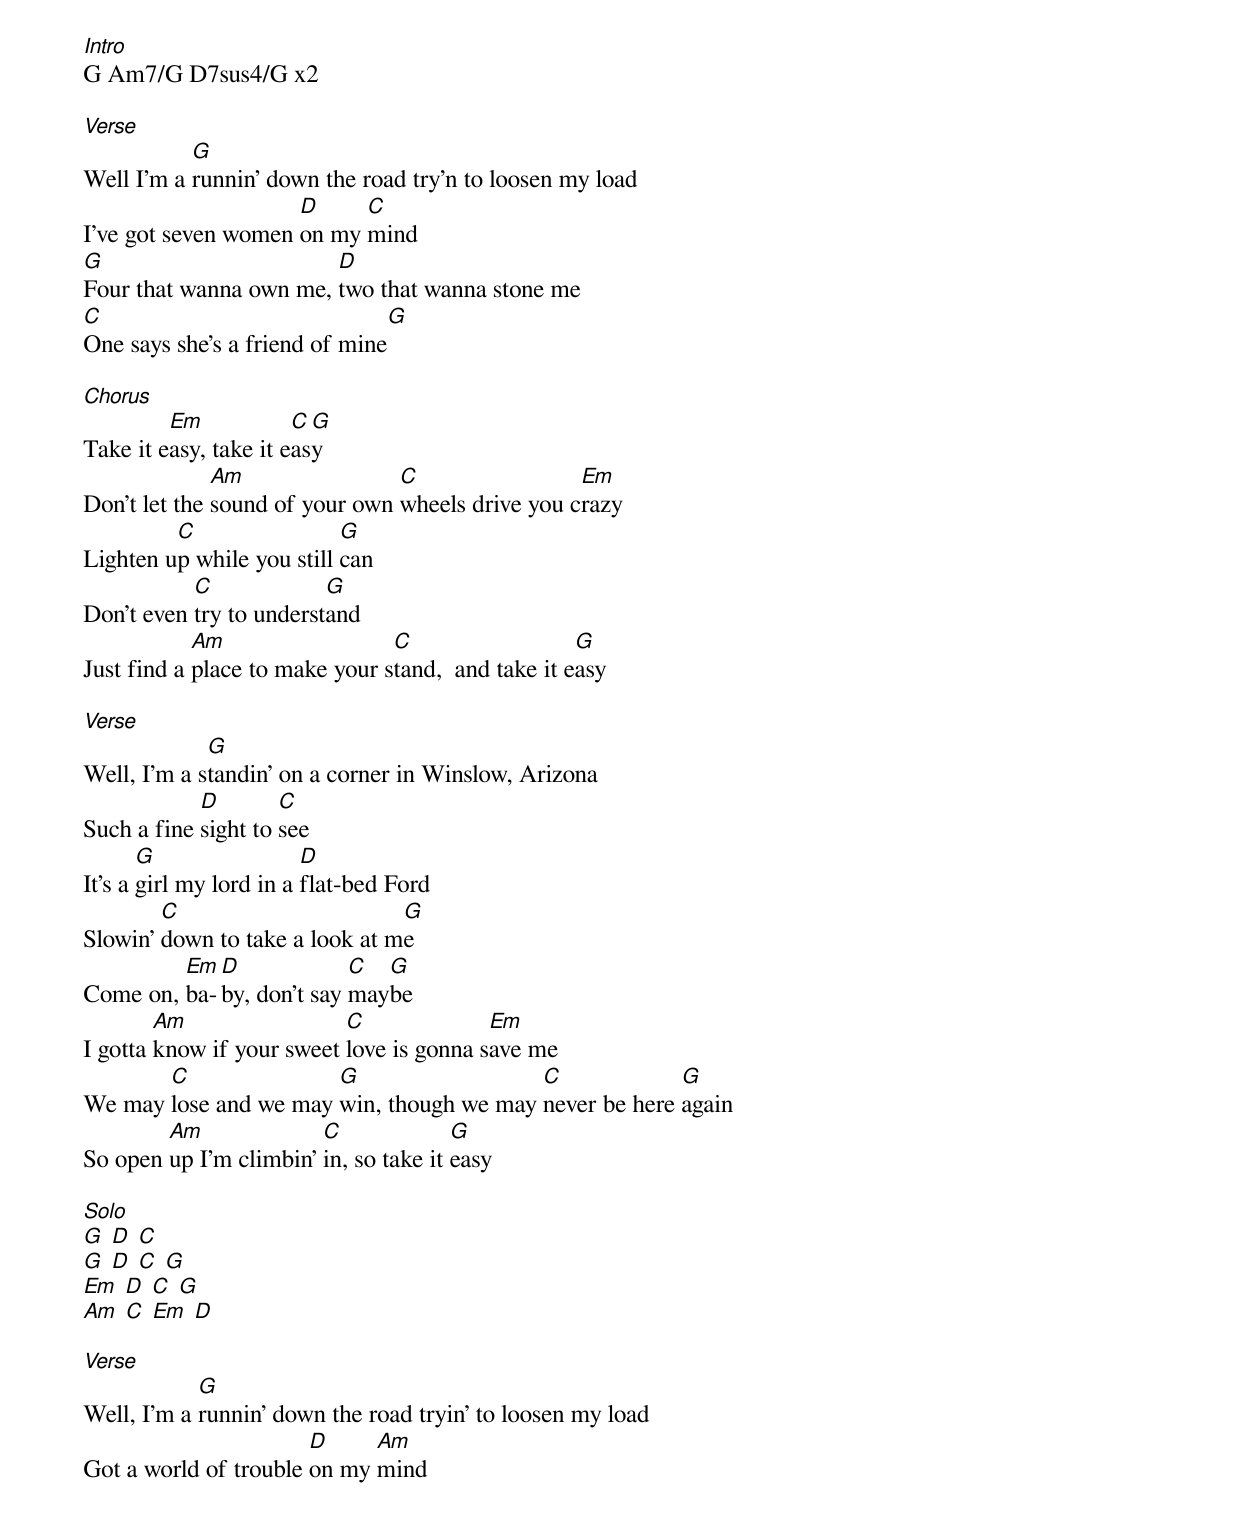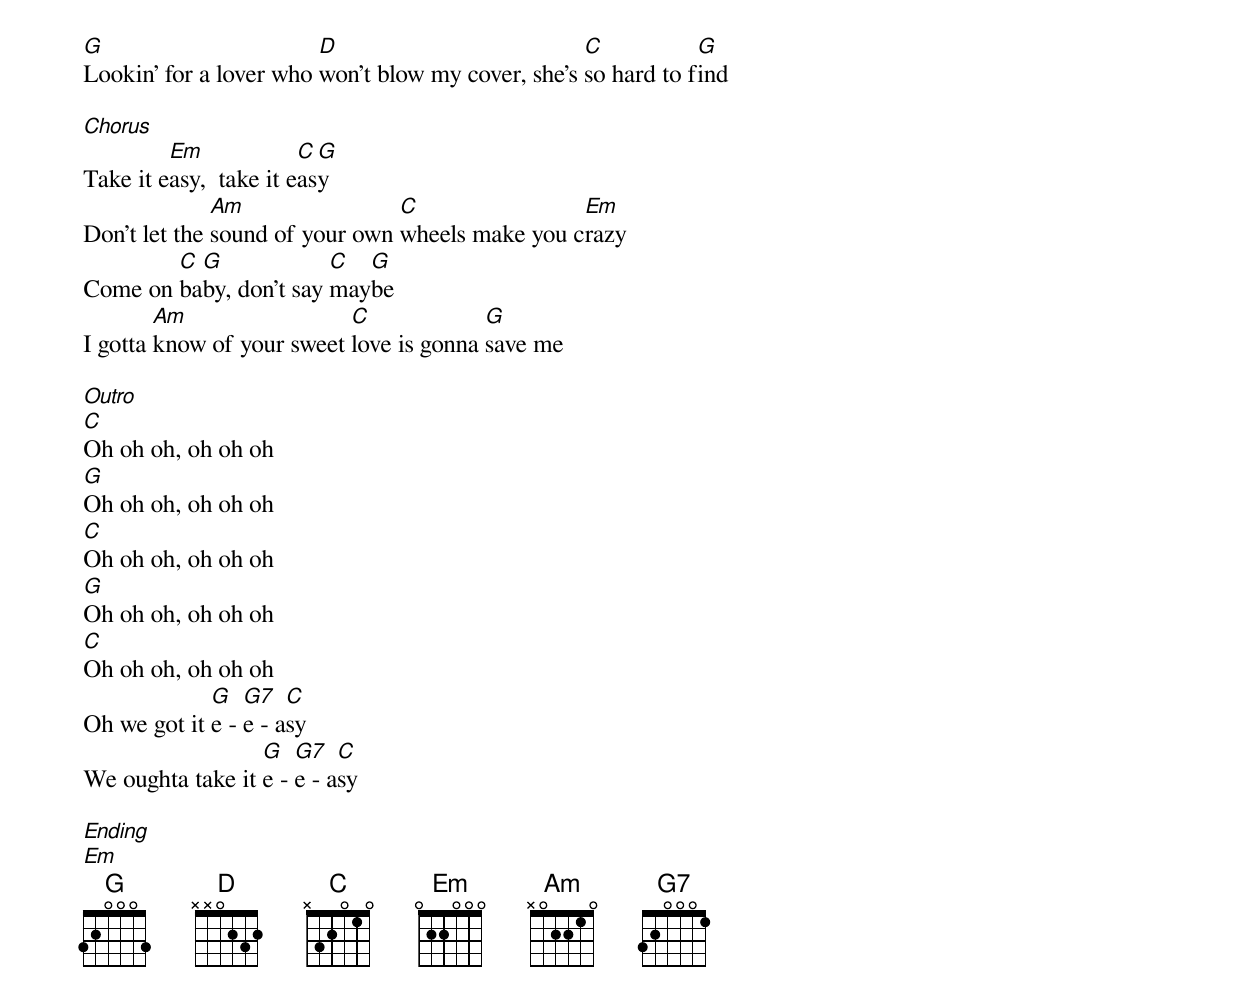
[Intro]
G Am7/G D7sus4/G x2

[Verse]
Well I'm a [G]runnin' down the road try'n to loosen my load
I've got seven women [D]on my [C]mind
[G]Four that wanna own me, [D]two that wanna stone me
[C]One says she's a friend of mine[G]

[Chorus]
Take it e[Em]asy, take it e[C]as[G]y
Don't let the [Am]sound of your own [C]wheels drive you c[Em]razy
Lighten u[C]p while you still [G]can
Don't even [C]try to underst[G]and
Just find a [Am]place to make your s[C]tand,  and take it e[G]asy

[Verse]
Well, I'm a s[G]tandin' on a corner in Winslow, Arizona
Such a fine [D]sight to [C]see
It's a [G]girl my lord in a [D]flat-bed Ford
Slowin' [C]down to take a look at m[G]e
Come on, [Em]ba-[D]by, don't say [C]may[G]be
I gotta [Am]know if your sweet [C]love is gonna s[Em]ave me
We may [C]lose and we may [G]win, though we may [C]never be here [G]again
So open [Am]up I'm climbin' [C]in, so take it [G]easy

[Solo]
[G] [D] [C]
[G] [D] [C] [G]
[Em] [D] [C] [G]
[Am] [C] [Em] [D]

[Verse]
Well, I'm a [G]runnin' down the road tryin' to loosen my load
Got a world of trouble [D]on my [Am]mind
[G]Lookin' for a lover who [D]won't blow my cover, she's [C]so hard to f[G]ind

[Chorus]
Take it e[Em]asy,  take it e[C]as[G]y
Don't let the [Am]sound of your own [C]wheels make you c[Em]razy
Come on [C]ba[G]by, don't say [C]may[G]be
I gotta [Am]know of your sweet [C]love is gonna [G]save me

[Outro]
[C]Oh oh oh, oh oh oh
[G]Oh oh oh, oh oh oh
[C]Oh oh oh, oh oh oh
[G]Oh oh oh, oh oh oh
[C]Oh oh oh, oh oh oh
Oh we got it [G]e - [G7]e - a[C]sy
We oughta take it [G]e - [G7]e - a[C]sy

[Ending]
[Em]
